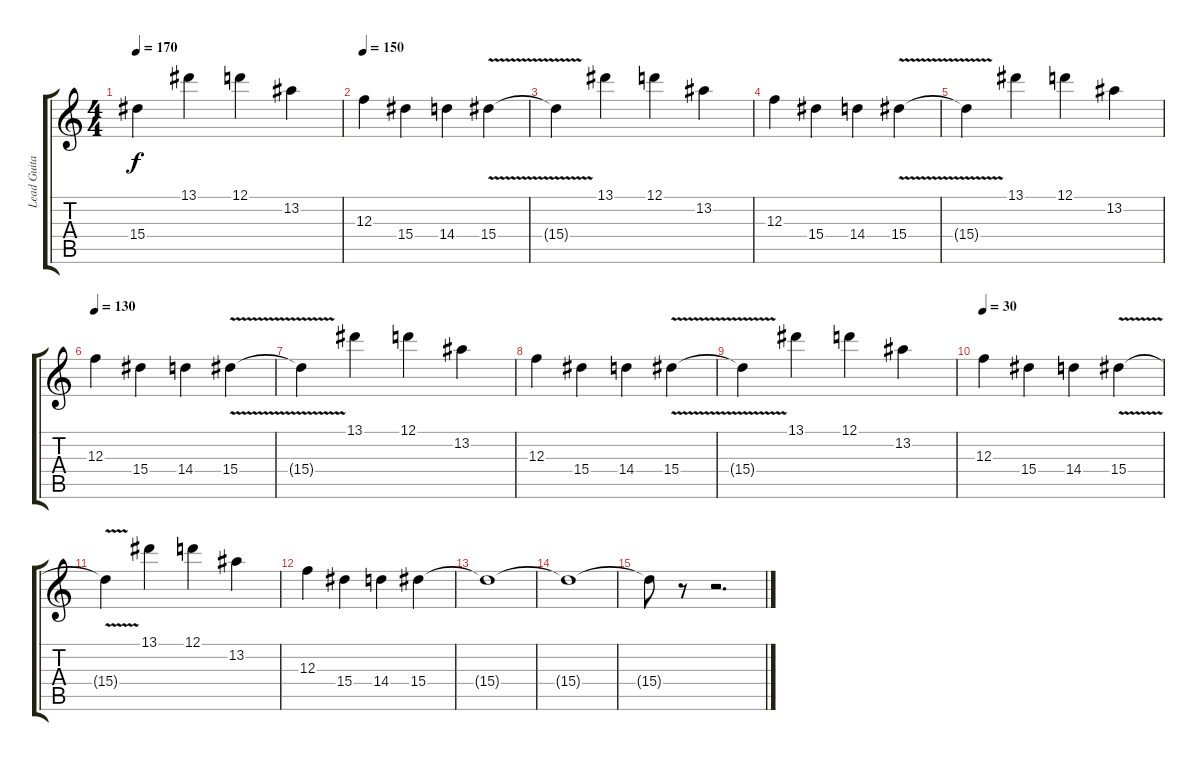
\track ("Lead Guitar" "Lead Guita") {instrument distortionguitar}
\staff {score tabs}
\tuning (D4 A3 F3 C3 G2 C2) {hide}
\ts (4 4)
\tempo 170
\clef g2
\ks c
15.4{t}.4{dy f} 13.1.4 12.1.4 13.2.4 |
\tempo 150
12.3.4 15.4.4 14.4.4 15.4{v}.4 |
15.4{t}.4 13.1.4 12.1.4 13.2.4 |
12.3.4 15.4.4 14.4.4 15.4{v}.4 |
15.4{t}.4 13.1.4 12.1.4 13.2.4 |
\tempo 130
12.3.4 15.4.4 14.4.4 15.4{v}.4 |
15.4{t}.4 13.1.4 12.1.4 13.2.4 |
12.3.4 15.4.4 14.4.4 15.4{v}.4 |
15.4{t}.4 13.1.4 12.1.4 13.2.4 |
\tempo 30
12.3.4 15.4.4 14.4.4 15.4{v}.4 |
15.4{t}.4 13.1.4 12.1.4 13.2.4 |
12.3.4 15.4.4 14.4.4 15.4.4 |
15.4{t}.1 |
15.4{t}.1 |
15.4{t}.8 r.8 r.2{d}
